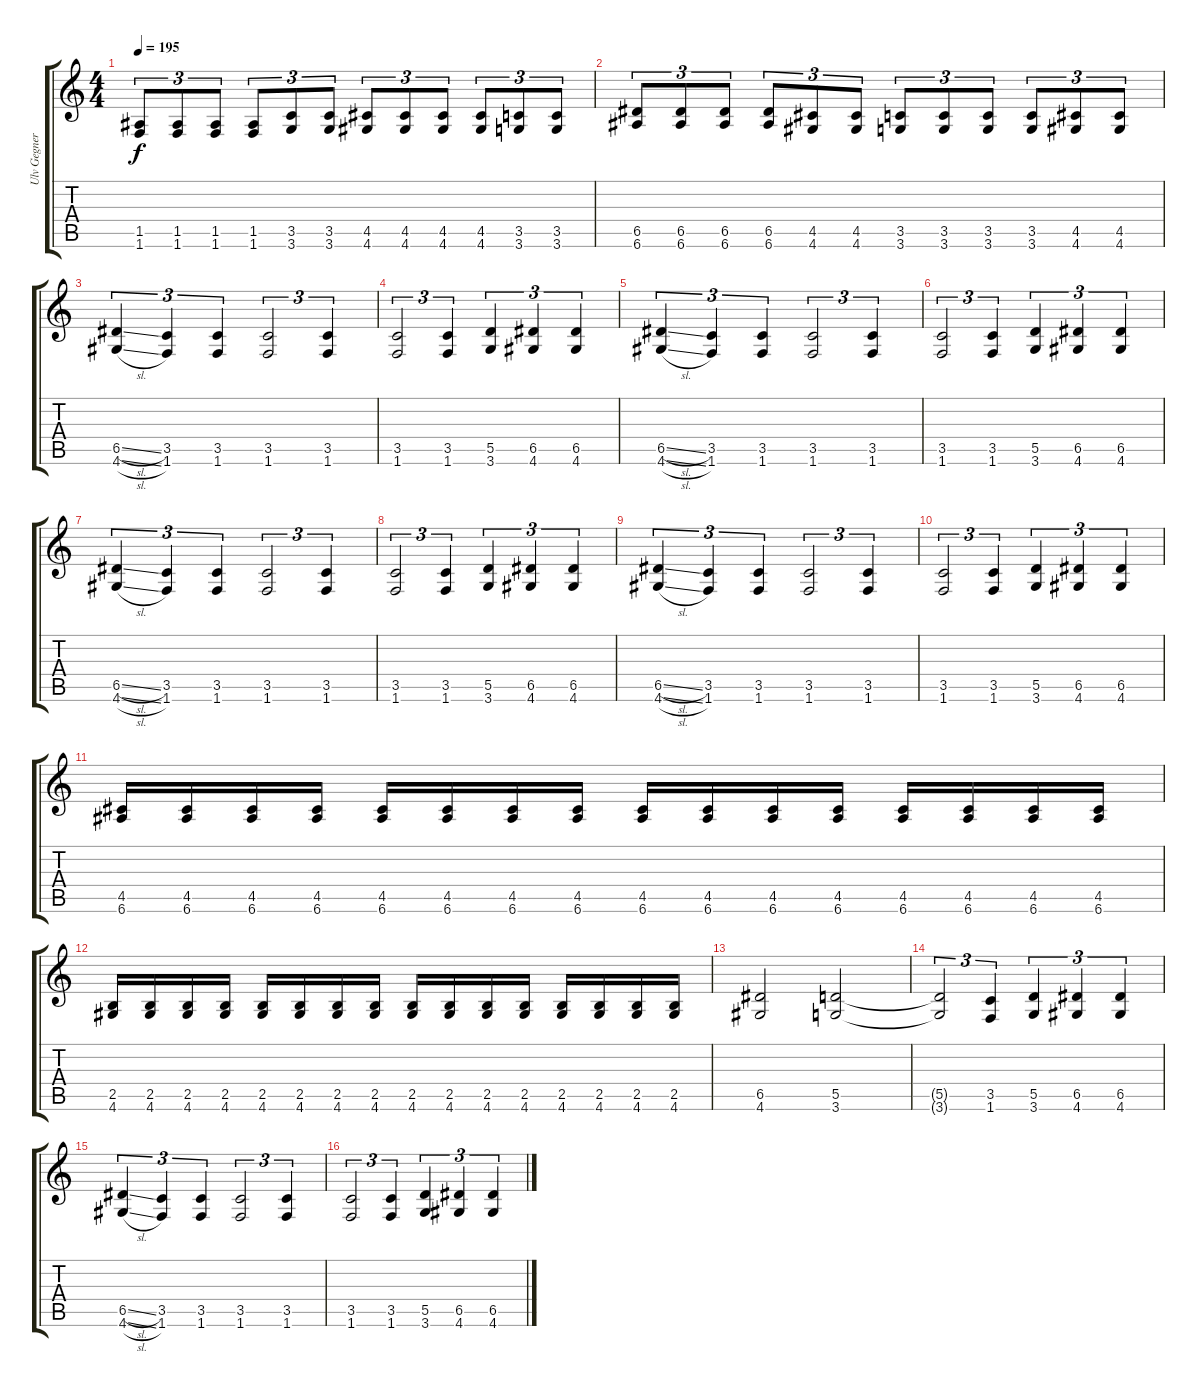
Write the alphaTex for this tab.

\track ("Ulv Gegner" "Ulv Gegner") {instrument distortionguitar}
\staff {score tabs}
\tuning (E4 B3 G3 D3 A2 E2) {hide}
\ts (4 4)
\tempo 195
\clef g2
\ks c
(1.5 1.6).8{tu (3 2) dy f} (1.5 1.6).8{tu (3 2)} (1.5 1.6).8{tu (3 2)} (1.5 1.6).8{tu (3 2)} (3.5 3.6).8{tu (3 2)} (3.5 3.6).8{tu (3 2)} (4.5 4.6).8{tu (3 2)} (4.5 4.6).8{tu (3 2)} (4.5 4.6).8{tu (3 2)} (4.5 4.6).8{tu (3 2)} (3.5 3.6).8{tu (3 2)} (3.5 3.6).8{tu (3 2)} |
(6.5 6.6).8{tu (3 2)} (6.5 6.6).8{tu (3 2)} (6.5 6.6).8{tu (3 2)} (6.5 6.6).8{tu (3 2)} (4.5 4.6).8{tu (3 2)} (4.5 4.6).8{tu (3 2)} (3.5 3.6).8{tu (3 2)} (3.5 3.6).8{tu (3 2)} (3.5 3.6).8{tu (3 2)} (3.5 3.6).8{tu (3 2)} (4.5 4.6).8{tu (3 2)} (4.5 4.6).8{tu (3 2)} |
(6.5{sl} 4.6{sl}).4{tu (3 2)} (3.5 1.6).4{tu (3 2)} (3.5 1.6).4{tu (3 2)} (3.5 1.6).2{tu (3 2)} (3.5 1.6).4{tu (3 2)} |
(3.5 1.6).2{tu (3 2)} (3.5 1.6).4{tu (3 2)} (5.5 3.6).4{tu (3 2)} (6.5 4.6).4{tu (3 2)} (6.5 4.6).4{tu (3 2)} |
(6.5{sl} 4.6{sl}).4{tu (3 2)} (3.5 1.6).4{tu (3 2)} (3.5 1.6).4{tu (3 2)} (3.5 1.6).2{tu (3 2)} (3.5 1.6).4{tu (3 2)} |
(3.5 1.6).2{tu (3 2)} (3.5 1.6).4{tu (3 2)} (5.5 3.6).4{tu (3 2)} (6.5 4.6).4{tu (3 2)} (6.5 4.6).4{tu (3 2)} |
(6.5{sl} 4.6{sl}).4{tu (3 2)} (3.5 1.6).4{tu (3 2)} (3.5 1.6).4{tu (3 2)} (3.5 1.6).2{tu (3 2)} (3.5 1.6).4{tu (3 2)} |
(3.5 1.6).2{tu (3 2)} (3.5 1.6).4{tu (3 2)} (5.5 3.6).4{tu (3 2)} (6.5 4.6).4{tu (3 2)} (6.5 4.6).4{tu (3 2)} |
(6.5{sl} 4.6{sl}).4{tu (3 2)} (3.5 1.6).4{tu (3 2)} (3.5 1.6).4{tu (3 2)} (3.5 1.6).2{tu (3 2)} (3.5 1.6).4{tu (3 2)} |
(3.5 1.6).2{tu (3 2)} (3.5 1.6).4{tu (3 2)} (5.5 3.6).4{tu (3 2)} (6.5 4.6).4{tu (3 2)} (6.5 4.6).4{tu (3 2)} |
(4.5 6.6).16 (4.5 6.6).16 (4.5 6.6).16 (4.5 6.6).16 (4.5 6.6).16 (4.5 6.6).16 (4.5 6.6).16 (4.5 6.6).16 (4.5 6.6).16 (4.5 6.6).16 (4.5 6.6).16 (4.5 6.6).16 (4.5 6.6).16 (4.5 6.6).16 (4.5 6.6).16 (4.5 6.6).16 |
(2.5 4.6).16 (2.5 4.6).16 (2.5 4.6).16 (2.5 4.6).16 (2.5 4.6).16 (2.5 4.6).16 (2.5 4.6).16 (2.5 4.6).16 (2.5 4.6).16 (2.5 4.6).16 (2.5 4.6).16 (2.5 4.6).16 (2.5 4.6).16 (2.5 4.6).16 (2.5 4.6).16 (2.5 4.6).16 |
(6.5 4.6).2 (5.5 3.6).2 |
(5.5{t} 3.6{t}).2{tu (3 2)} (3.5 1.6).4{tu (3 2)} (5.5 3.6).4{tu (3 2)} (6.5 4.6).4{tu (3 2)} (6.5 4.6).4{tu (3 2)} |
(6.5{sl} 4.6{sl}).4{tu (3 2)} (3.5 1.6).4{tu (3 2)} (3.5 1.6).4{tu (3 2)} (3.5 1.6).2{tu (3 2)} (3.5 1.6).4{tu (3 2)} |
(3.5 1.6).2{tu (3 2)} (3.5 1.6).4{tu (3 2)} (5.5 3.6).4{tu (3 2)} (6.5 4.6).4{tu (3 2)} (6.5 4.6).4{tu (3 2)}
